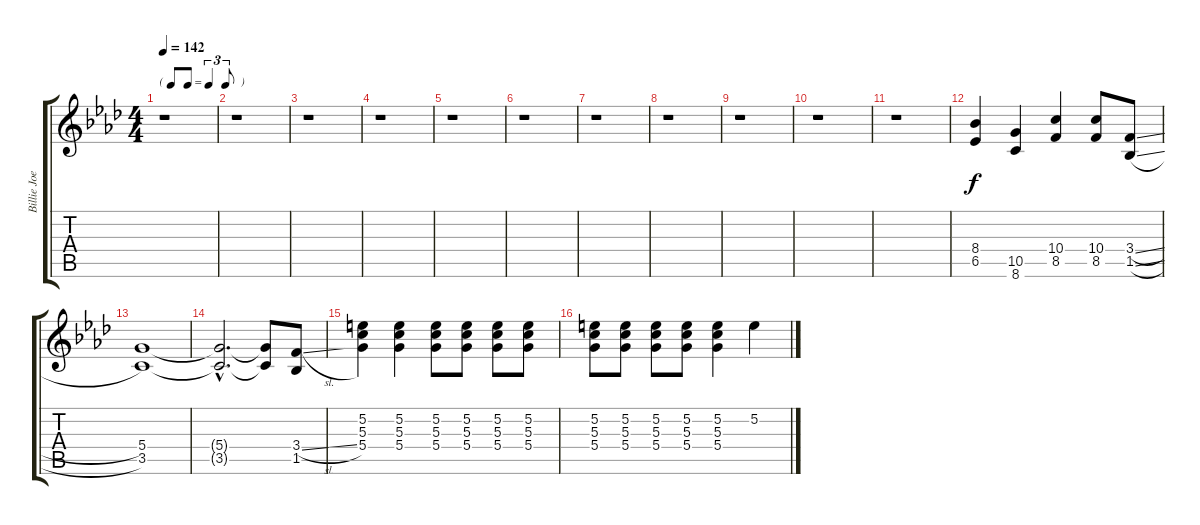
\track ("Billie Joe Armstrong (Guitar 2)" "Billie Joe") {instrument distortionguitar}
\staff {score tabs}
\tuning (E4 B3 G3 D3 A2 E2) {hide}
\ts (4 4)
\tf triplet8th
\tempo 142
\clef g2
\ks ab
r.1{dy f} |
r.1 |
r.1 |
r.1 |
r.1 |
r.1 |
r.1 |
r.1 |
r.1 |
r.1 |
r.1 |
(8.4 6.5).4 (10.5 8.6).4 (10.4 8.5).4 (10.4 8.5).8 (3.4{sl} 1.5{sl}).8 |
(5.4 3.5).1 |
(5.4{hac t} 3.5{hac t}).2{d} (5.4{t} 3.5{t}).8 (3.4{sl} 1.5).8 |
(5.2 5.3 5.4).4 (5.2 5.3 5.4).4 (5.2 5.3 5.4).8 (5.2 5.3 5.4).8 (5.2 5.3 5.4).8 (5.2 5.3 5.4).8 |
(5.2 5.3 5.4).8 (5.2 5.3 5.4).8 (5.2 5.3 5.4).8 (5.2 5.3 5.4).8 (5.2 5.3 5.4).4 5.2.4
